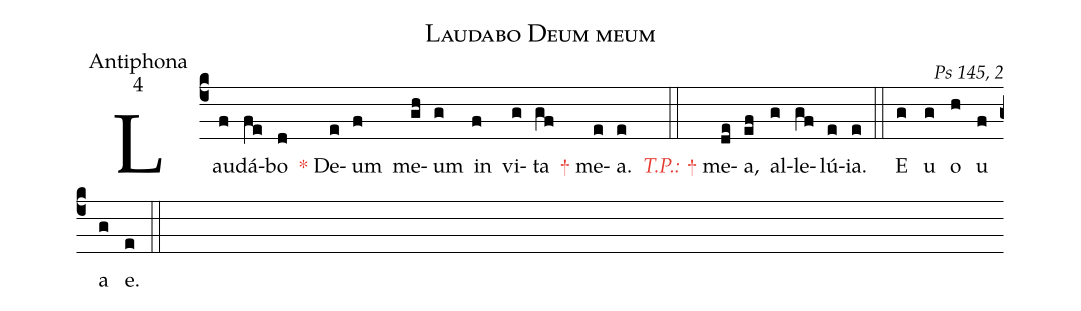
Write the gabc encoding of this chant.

name:Laudabo Deum meum;
office-part:Antiphona;
mode:4;
commentary:Ps 145, 2;
%%
(c4) Lau(f)dá(fe)bo(d) <c>*</c> De(e)um(f) me(gh)um(g) in(f) vi(g)ta(gf) <c>+</c> me(e)a.(e) (::)
<i><c>T.P.: +</c></i> me(de)a,(ef) al(g)le(gf)lú(e)ia.(e) (::) E (g) u(g) o(h) u(f) a(g) e.(e) (::)
